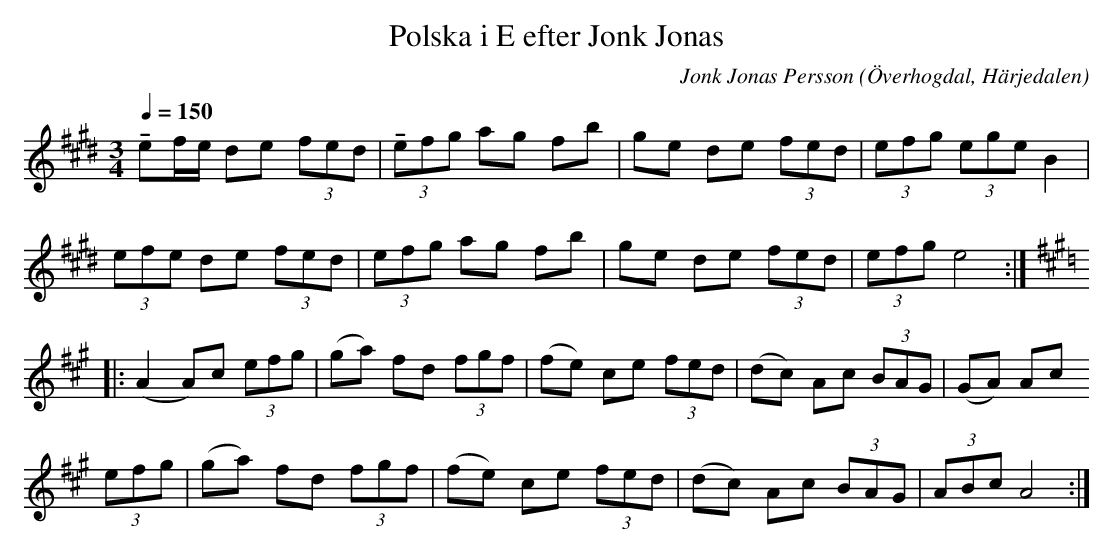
X:1
T:Polska i E efter Jonk Jonas
O:Överhogdal, Härjedalen
Q:1/4=150
M:3/4
C:Jonk Jonas Persson
K:E
!tenuto!ef/2e/2 de (3fed | (3!tenuto!efg ag fb | ge de (3fed | (3efg (3ege B2 |
(3efe de (3fed | (3efg ag fb | ge de (3fed | (3efg e4 ::
[K:A] (A2 A)c (3efg | (ga) fd (3fgf | (fe) ce (3fed | (dc) Ac (3BAG | (GA) Ac
(3efg | (ga) fd (3fgf | (fe) ce (3fed | (dc) Ac (3BAG | (3ABc A4 :|
